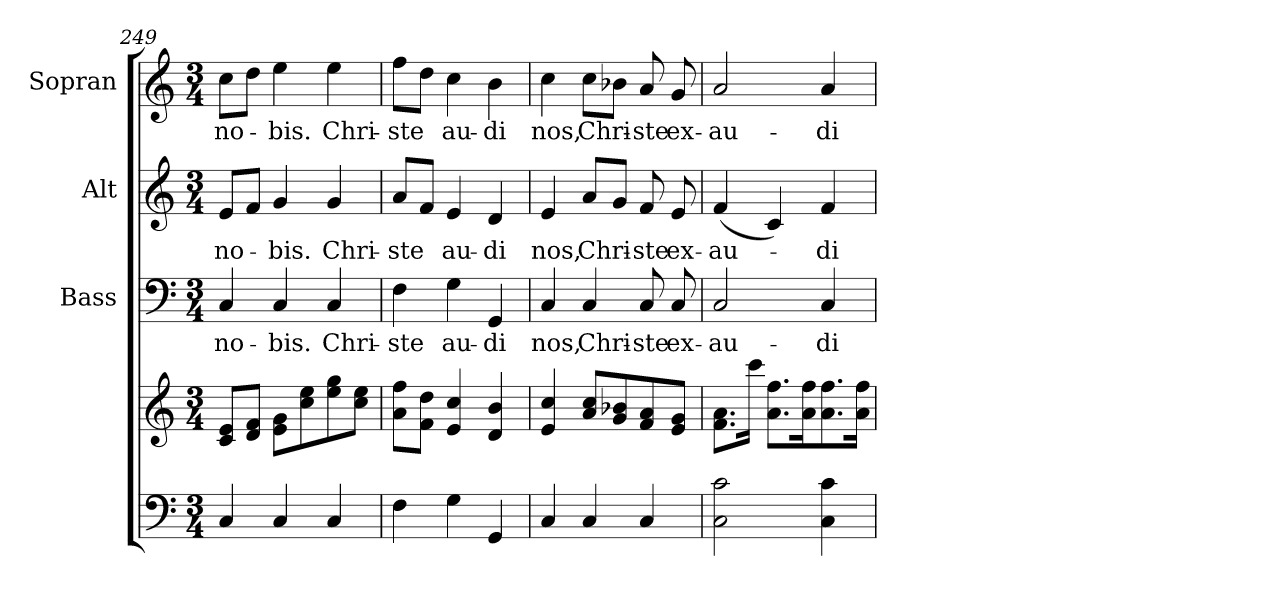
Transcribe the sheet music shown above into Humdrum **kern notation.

**kern	**kern	**kern	**text	**kern	**text	**kern	**text
*part4	*part4	*part3	*part3	*part2	*part2	*part1	*part1
*staff5	*staff4	*staff3	*staff3	*staff2	*staff2	*staff1	*staff1
*	*	*I"Bass	*	*I"Alt	*	*I"Sopran	*
*	*	*I'B.	*	*I'A.	*	*I'S.	*
!!LO:LB:g=z
*clefF4	*clefG2	*clefF4	*	*clefG2	*	*clefG2	*
*k[]	*k[]	*k[]	*	*k[]	*	*k[]	*
*C:	*C:	*C:	*	*C:	*	*C:	*
*M3/4	*M3/4	*M3/4	*	*M3/4	*	*M3/4	*
=249	=249	=249	=249	=249	=249	=249	=249
!	!	!	!LO:LY:b	!	!LO:LY:b	!	!LO:LY:b
4C/	8c/ 8e/L	4C/	no-	8e/L	no-	8cc\L	no-
.	8d/ 8f/J	.	.	8f/J	.	8dd\J	.
!	!	!	!LO:LY:b	!	!LO:LY:b	!	!LO:LY:b
4C/	8e\ 8g\L	4C/	-bis.	4g/	-bis.	4ee\	-bis.
.	8cc\ 8ee\	.	.	.	.	.	.
!	!	!	!LO:LY:b	!	!LO:LY:b	!	!LO:LY:b
4C/	8ee\ 8gg\	4C/	Chri-	4g/	Chri-	4ee\	Chri-
.	8cc\ 8ee\J	.	.	.	.	.	.
=250	=250	=250	=250	=250	=250	=250	=250
!	!	!	!LO:LY:b	!	!LO:LY:b	!	!LO:LY:b
4F\	8a\ 8ff\L	4F\	-ste	8a/L	-ste	8ff\L	-ste
.	8f\ 8dd\J	.	.	8f/J	.	8dd\J	.
!	!	!	!LO:LY:b	!	!LO:LY:b	!	!LO:LY:b
4G\	4e/ 4cc/	4G\	au-	4e/	au-	4cc\	au-
!	!	!	!LO:LY:b	!	!LO:LY:b	!	!LO:LY:b
4GG/	4d/ 4b/	4GG/	-di	4d/	-di	4b\	-di
=251	=251	=251	=251	=251	=251	=251	=251
!	!	!	!LO:LY:b	!	!LO:LY:b	!	!LO:LY:b
4C/	4e/ 4cc/	4C/	nos,	4e/	nos,	4cc\	nos,
!	!	!	!LO:LY:b	!	!LO:LY:b	!	!LO:LY:b
4C/	8a/ 8cc/L	4C/	Chri-	8a/L	Chri-	8cc\L	Chri-
.	8g/ 8b-X/	.	.	8g/J	.	8b-X\J	.
!	!	!	!LO:LY:b	!	!LO:LY:b	!	!LO:LY:b
4C/	8f/ 8a/	8C/	-ste	8f/	-ste	8a/	-ste
!	!	!	!LO:LY:b	!	!LO:LY:b	!	!LO:LY:b
.	8e/ 8g/J	8C/	ex-	8e/	ex-	8g/	ex-
=252	=252	=252	=252	=252	=252	=252	=252
!	!	!	!LO:LY:b	!	!LO:LY:b	!	!LO:LY:b
2C\ 2c\	8.f\ 8.a\L	2C/	-au-	(<4f/	-au-	2a/	-au-
.	16ccc\Jk	.	.	.	.	.	.
.	8.a\ 8.ff\L	.	.	4c/)	.	.	.
.	16a\ 16ff\k	.	.	.	.	.	.
!	!	!	!LO:LY:b	!	!LO:LY:b	!	!LO:LY:b
4C\ 4c\	8.a\ 8.ff\	4C/	-di	4f/	-di	4a/	-di
.	16a\ 16ff\Jk	.	.	.	.	.	.
=	=	=	=	=	=	=	=
*-	*-	*-	*-	*-	*-	*-	*-
